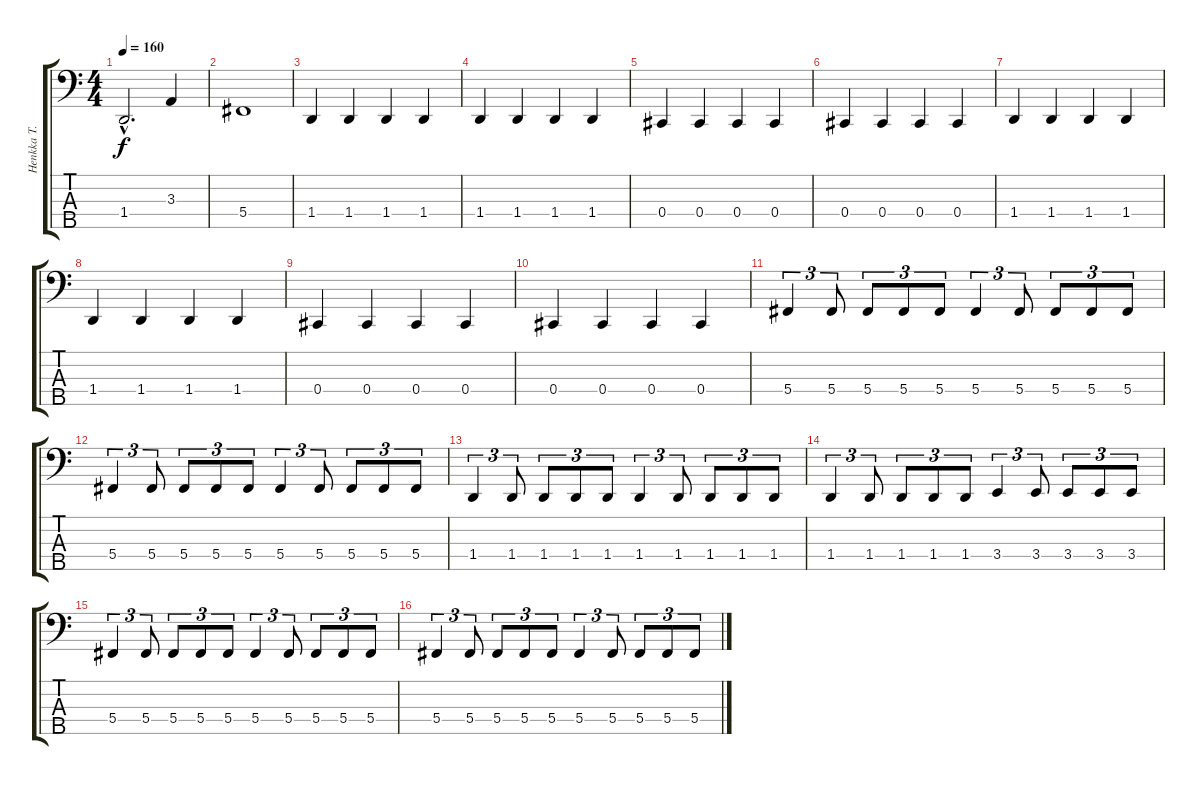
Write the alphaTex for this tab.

\track ("Henkka T. Blacksmith" "Henkka T. ") {instrument electricbasspick}
\staff {score tabs}
\tuning (E2 B1 Gb1 Db1 Ab0) {hide}
\ts (4 4)
\tempo 160
\clef f4
\ks c
1.4{hac}.2{d dy f} 3.3.4 |
5.4.1 |
1.4.4 1.4.4 1.4.4 1.4.4 |
1.4.4 1.4.4 1.4.4 1.4.4 |
0.4.4 0.4.4 0.4.4 0.4.4 |
0.4.4 0.4.4 0.4.4 0.4.4 |
1.4.4 1.4.4 1.4.4 1.4.4 |
1.4.4 1.4.4 1.4.4 1.4.4 |
0.4.4 0.4.4 0.4.4 0.4.4 |
0.4.4 0.4.4 0.4.4 0.4.4 |
5.4.4{tu (3 2)} 5.4.8{tu (3 2)} 5.4.8{tu (3 2)} 5.4.8{tu (3 2)} 5.4.8{tu (3 2)} 5.4.4{tu (3 2)} 5.4.8{tu (3 2)} 5.4.8{tu (3 2)} 5.4.8{tu (3 2)} 5.4.8{tu (3 2)} |
5.4.4{tu (3 2)} 5.4.8{tu (3 2)} 5.4.8{tu (3 2)} 5.4.8{tu (3 2)} 5.4.8{tu (3 2)} 5.4.4{tu (3 2)} 5.4.8{tu (3 2)} 5.4.8{tu (3 2)} 5.4.8{tu (3 2)} 5.4.8{tu (3 2)} |
1.4.4{tu (3 2)} 1.4.8{tu (3 2)} 1.4.8{tu (3 2)} 1.4.8{tu (3 2)} 1.4.8{tu (3 2)} 1.4.4{tu (3 2)} 1.4.8{tu (3 2)} 1.4.8{tu (3 2)} 1.4.8{tu (3 2)} 1.4.8{tu (3 2)} |
1.4.4{tu (3 2)} 1.4.8{tu (3 2)} 1.4.8{tu (3 2)} 1.4.8{tu (3 2)} 1.4.8{tu (3 2)} 3.4.4{tu (3 2)} 3.4.8{tu (3 2)} 3.4.8{tu (3 2)} 3.4.8{tu (3 2)} 3.4.8{tu (3 2)} |
5.4.4{tu (3 2)} 5.4.8{tu (3 2)} 5.4.8{tu (3 2)} 5.4.8{tu (3 2)} 5.4.8{tu (3 2)} 5.4.4{tu (3 2)} 5.4.8{tu (3 2)} 5.4.8{tu (3 2)} 5.4.8{tu (3 2)} 5.4.8{tu (3 2)} |
5.4.4{tu (3 2)} 5.4.8{tu (3 2)} 5.4.8{tu (3 2)} 5.4.8{tu (3 2)} 5.4.8{tu (3 2)} 5.4.4{tu (3 2)} 5.4.8{tu (3 2)} 5.4.8{tu (3 2)} 5.4.8{tu (3 2)} 5.4.8{tu (3 2)}
